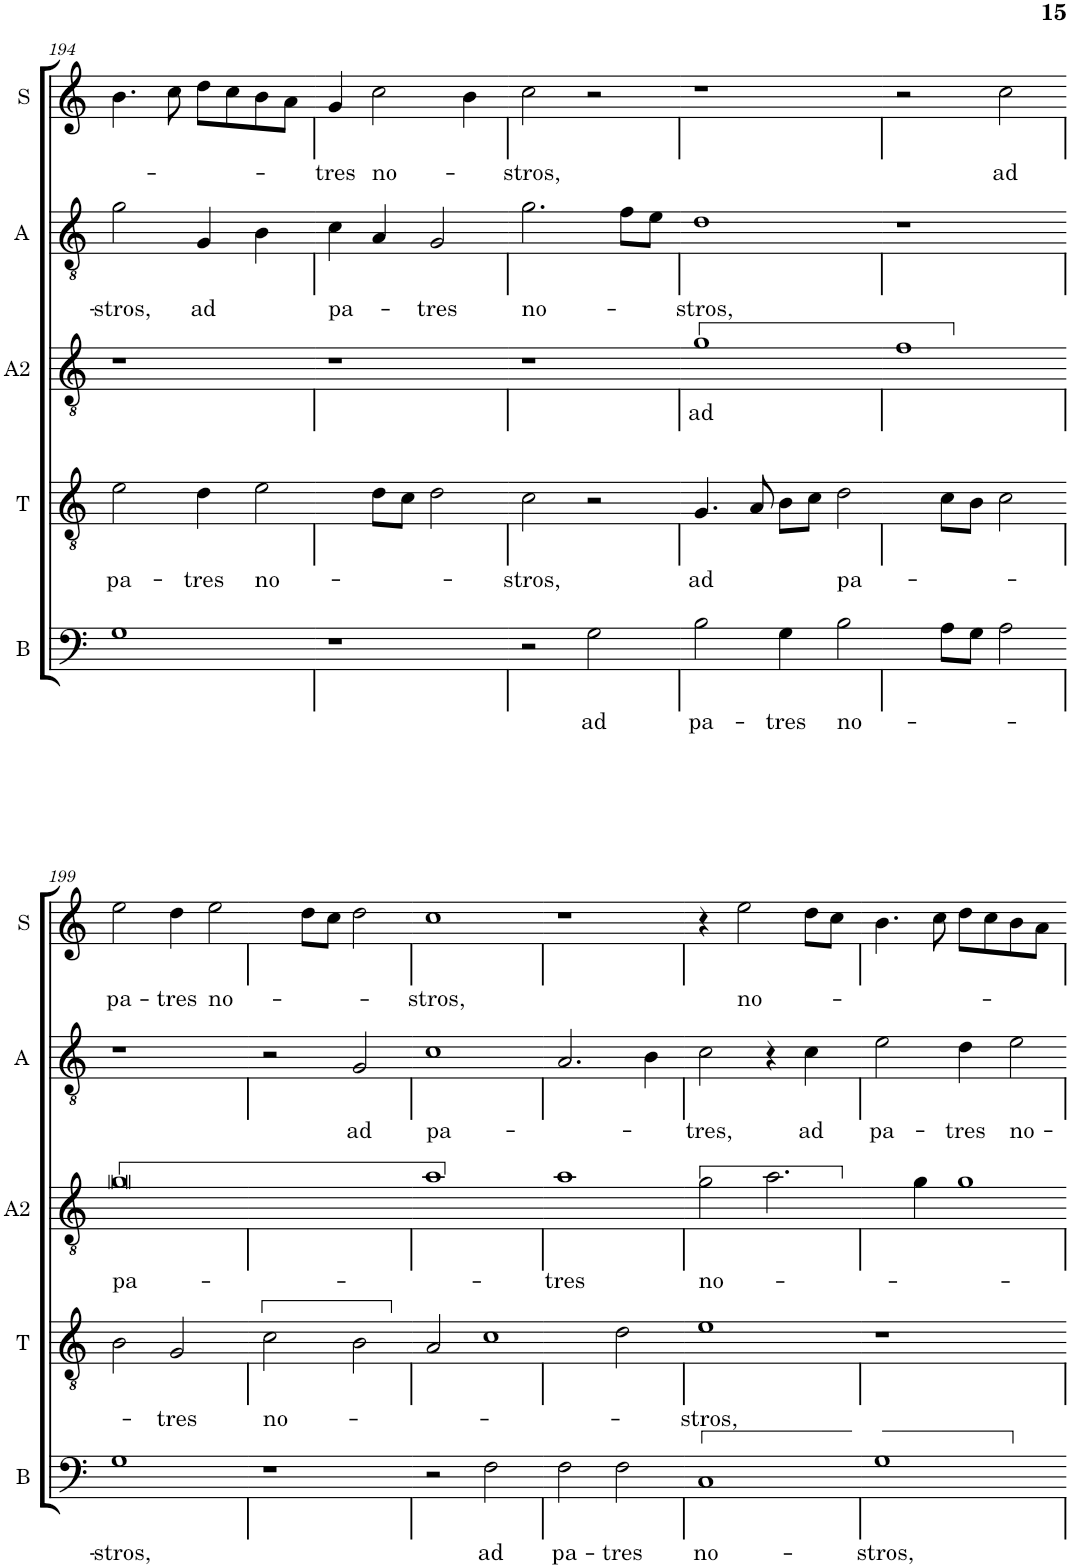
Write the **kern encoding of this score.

**kern	**text	**kern	**text	**kern	**text	**kern	**text	**kern	**text
*part5	*part5	*part4	*part4	*part3	*part3	*part2	*part2	*part1	*part1
*staff5	*staff5	*staff4	*staff4	*staff3	*staff3	*staff2	*staff2	*staff1	*staff1
*I"B	*	*I"T	*	*I"A2	*	*I"A	*	*I"S	*
*I'B	*	*I'T	*	*I'A2	*	*I'A	*	*I'S	*
!!LO:PB:g=z
*clefF4	*	*clefGv2	*	*clefGv2	*	*clefGv2	*	*clefG2	*
*k[]	*	*k[]	*	*k[]	*	*k[]	*	*k[]	*
*M2/2	*	*M2/2	*	*M2/2	*	*M2/2	*	*M2/2	*
*met(c|)	*	*met(c|)	*	*met(c|)	*	*met(c|)	*	*met(c|)	*
=194	=194	=194	=194	=194	=194	=194	=194	=194	=194
!	!	!	!LO:LY:b	!	!	!	!LO:LY:b	!	!
1G	.	2e\	pa-	1r	.	2g\	-stros,	4.b\	.
.	.	.	.	.	.	.	.	8cc\	.
!	!	!	!LO:LY:b	!	!	!	!LO:LY:b	!	!
.	.	4d\	-tres	.	.	4G/	ad	8dd\L	.
.	.	.	.	.	.	.	.	8cc\	.
!	!	!	!LO:LY:b	!	!	!	!	!	!
.	.	[4e\	no-	.	.	4B\	.	8b\	.
.	.	.	.	.	.	.	.	8a\J	.
=195	=195	=195	=195	=195	=195	=195	=195	=195	=195
!	!	!	!	!	!	!	!LO:LY:b	!	!LO:LY:b
1r	.	4e\]	.	1r	.	4c\	pa-	4g/	tres
!	!	!	!	!	!	!	!	!	!LO:LY:b
.	.	8d\L	.	.	.	4A/	.	2cc\	no-
.	.	8c\J	.	.	.	.	.	.	.
!	!	!	!	!	!	!	!LO:LY:b	!	!
.	.	2d\	.	.	.	2G/	-tres	.	.
.	.	.	.	.	.	.	.	4b\	.
=196	=196	=196	=196	=196	=196	=196	=196	=196	=196
!	!	!	!LO:LY:b	!	!	!	!LO:LY:b	!	!LO:LY:b
2r	.	2c\	-stros,	1r	.	2.g\	no-	2cc\	-stros,
!	!LO:LY:b	!	!	!	!	!	!	!	!
2G\	ad	2r	.	.	.	.	.	2r	.
.	.	.	.	.	.	8f\L	.	.	.
.	.	.	.	.	.	8e\J	.	.	.
=197	=197	=197	=197	=197	=197	=197	=197	=197	=197
!	!LO:LY:b	!	!LO:LY:b	!	!LO:LY:b	!	!LO:LY:b	!	!
2B\	pa-	4.G/	ad	1g	ad	1d	-stros,	1r	.
.	.	8A/	.	.	.	.	.	.	.
!	!LO:LY:b	!	!	!	!	!	!	!	!
4G\	-tres	8B\L	.	.	.	.	.	.	.
.	.	8c\J	.	.	.	.	.	.	.
!	!LO:LY:b	!	!LO:LY:b	!	!	!	!	!	!
[4B\	no-	[4d\	pa-	.	.	.	.	.	.
=198	=198	=198	=198	=198	=198	=198	=198	=198	=198
4B\]	.	4d\]	.	1f	.	1r	.	2r	.
8A\L	.	8c\L	.	.	.	.	.	.	.
8G\J	.	8B\J	.	.	.	.	.	.	.
!	!	!	!	!	!	!	!	!	!LO:LY:b
2A\	.	2c\	.	.	.	.	.	2cc\	ad
!!LO:LB:g=z
=199	=199	=199	=199	=199	=199	=199	=199	=199	=199
!	!LO:LY:b	!	!	!	!LO:LY:b	!	!	!	!LO:LY:b
1G	-stros,	2B\	.	[1g	pa-	1r	.	2ee\	pa-
!	!	!	!LO:LY:b	!	!	!	!	!	!LO:LY:b
.	.	2G/	-tres	.	.	.	.	4dd\	-tres
!	!	!	!	!	!	!	!	!	!LO:LY:b
.	.	.	.	.	.	.	.	[4ee\	no-
=200	=200	=200	=200	=200	=200	=200	=200	=200	=200
!	!	!	!LO:LY:b	!	!	!	!	!	!
1r	.	2c\	no-	1g]	.	2r	.	4ee\]	.
.	.	.	.	.	.	.	.	8dd\L	.
.	.	.	.	.	.	.	.	8cc\J	.
!	!	!	!	!	!	!	!LO:LY:b	!	!
.	.	2B\	.	.	.	2G/	ad	2dd\	.
=201	=201	=201	=201	=201	=201	=201	=201	=201	=201
!	!	!	!	!	!	!	!LO:LY:b	!	!LO:LY:b
2r	.	2A/	.	1a	.	1c	pa-	1cc	-stros,
!	!LO:LY:b	!	!	!	!	!	!	!	!
2F\	ad	[2c	.	.	.	.	.	.	.
=202	=202	=202	=202	=202	=202	=202	=202	=202	=202
!	!LO:LY:b	!	!	!	!LO:LY:b	!	!	!	!
2F\	pa-	2c\]	.	1a	-tres	2.A/	.	1r	.
!	!LO:LY:b	!	!	!	!	!	!	!	!
2F\	-tres	2d\	.	.	.	.	.	.	.
.	.	.	.	.	.	4B\	.	.	.
=203	=203	=203	=203	=203	=203	=203	=203	=203	=203
!	!LO:LY:b	!	!LO:LY:b	!	!LO:LY:b	!	!LO:LY:b	!	!
1C	no-	1e	-stros,	2g\	no-	2c\	-tres,	4r	.
!	!	!	!	!	!	!	!	!	!LO:LY:b
.	.	.	.	.	.	.	.	2ee\	no-
!	!	!	!	!LO:N:vis=2.	!	!	!	!	!
.	.	.	.	[2a\	.	4r	.	.	.
!	!	!	!	!	!	!	!LO:LY:b	!	!
.	.	.	.	.	.	4c\	ad	8dd\L	.
.	.	.	.	.	.	.	.	8cc\J	.
=204	=204	=204	=204	=204	=204	=204	=204	=204	=204
!	!LO:LY:b	!	!	!	!	!	!LO:LY:b	!	!
1G	-stros,	1r	.	4a\]	.	2e\	pa-	4.b\	.
.	.	.	.	4g\	.	.	.	.	.
.	.	.	.	.	.	.	.	8cc\	.
!	!	!	!	!	!	!	!LO:LY:b	!	!
.	.	.	.	[2g	.	4d\	-tres	8dd\L	.
.	.	.	.	.	.	.	.	8cc\	.
!	!	!	!	!	!	!	!LO:LY:b	!	!
.	.	.	.	.	.	[4e\	no-	8b\	.
.	.	.	.	.	.	.	.	8a\J	.
=	=	=	=	=	=	=	=	=	=
*-	*-	*-	*-	*-	*-	*-	*-	*-	*-
